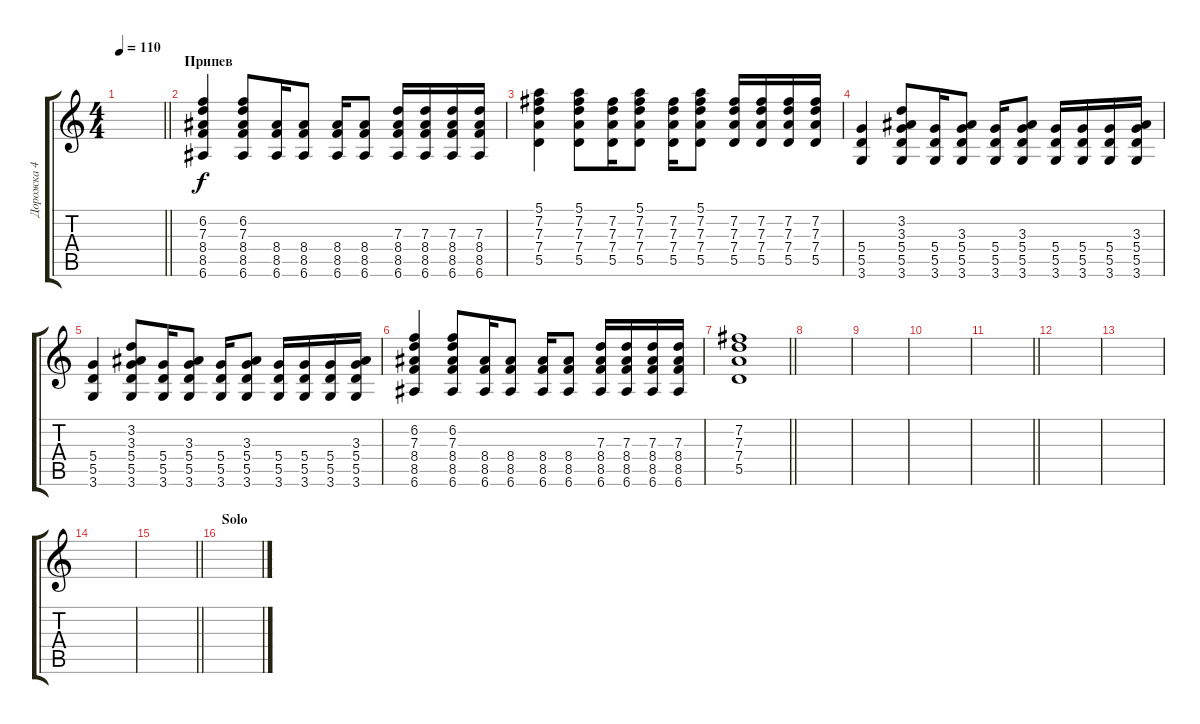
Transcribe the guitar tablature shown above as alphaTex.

\track ("Дорожка 4" "Дорожка 4") {instrument acousticguitarsteel}
\staff {score tabs}
\tuning (E4 B3 G3 D3 A2 E2) {hide}
\ts (4 4)
\tempo 110
\clef g2
\barLineRight lightlight
\ks c
|
\section ("" "Припев")
(6.2 7.3 8.4 8.5 6.6).4 (6.2 7.3 8.4 8.5 6.6).8 (8.4 8.5 6.6).16 (8.4 8.5 6.6).8 (8.4 8.5 6.6).16 (8.4 8.5 6.6).8 (7.3 8.4 8.5 6.6).16 (7.3 8.4 8.5 6.6).16 (7.3 8.4 8.5 6.6).16 (7.3 8.4 8.5 6.6).16 |
(5.1 7.2 7.3 7.4 5.5).4 (5.1 7.2 7.3 7.4 5.5).8 (7.2 7.3 7.4 5.5).16 (5.1 7.2 7.3 7.4 5.5).8 (7.2 7.3 7.4 5.5).16 (5.1 7.2 7.3 7.4 5.5).8 (7.2 7.3 7.4 5.5).16 (7.2 7.3 7.4 5.5).16 (7.2 7.3 7.4 5.5).16 (7.2 7.3 7.4 5.5).16 |
(5.4 5.5 3.6).4 (3.2 3.3 5.4 5.5 3.6).8 (5.4 5.5 3.6).16 (3.3 5.4 5.5 3.6).8 (5.4 5.5 3.6).16 (3.3 5.4 5.5 3.6).8 (5.4 5.5 3.6).16 (5.4 5.5 3.6).16 (5.4 5.5 3.6).16 (3.3 5.4 5.5 3.6).16 |
(5.4 5.5 3.6).4 (3.2 3.3 5.4 5.5 3.6).8 (5.4 5.5 3.6).16 (3.3 5.4 5.5 3.6).8 (5.4 5.5 3.6).16 (3.3 5.4 5.5 3.6).8 (5.4 5.5 3.6).16 (5.4 5.5 3.6).16 (5.4 5.5 3.6).16 (3.3 5.4 5.5 3.6).16 |
(6.2 7.3 8.4 8.5 6.6).4 (6.2 7.3 8.4 8.5 6.6).8 (8.4 8.5 6.6).16 (8.4 8.5 6.6).8 (8.4 8.5 6.6).16 (8.4 8.5 6.6).8 (7.3 8.4 8.5 6.6).16 (7.3 8.4 8.5 6.6).16 (7.3 8.4 8.5 6.6).16 (7.3 8.4 8.5 6.6).16 |
\barLineRight lightlight
(7.2 7.3 7.4 5.5).1 |
\section ("" "")
|
|
|
\barLineRight lightlight
|
|
|
|
\barLineRight lightlight
|
\section ("" "Solo")
